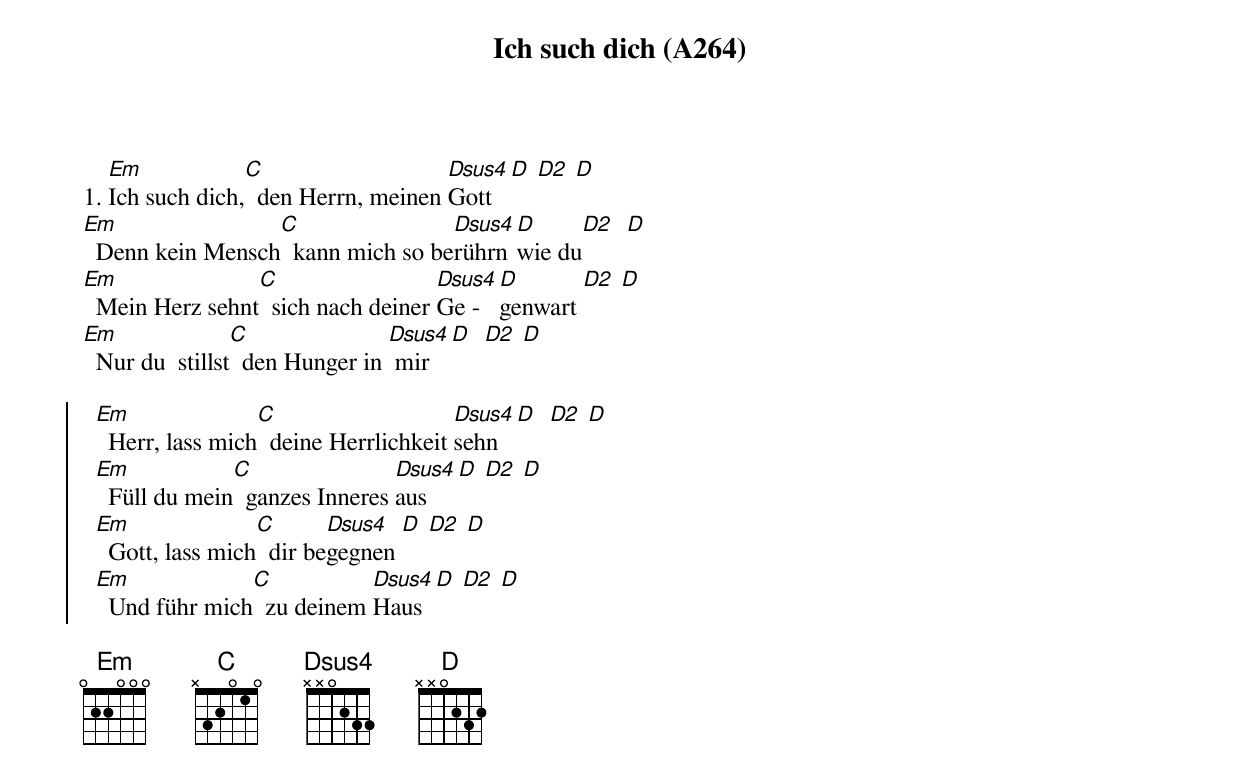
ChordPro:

{title: Ich such dich (A264)}
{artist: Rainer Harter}

1. [Em]Ich such dich,[C]  den Herrn, meinen [Dsus4]Gott [D] [D2] [D]
[Em]  Denn kein Mensch[C]  kann mich so be[Dsus4]rührn [D]wie du[D2]  [D]
[Em]  Mein Herz sehnt[C]  sich nach deiner [Dsus4]Ge - [D]genwart [D2] [D]
[Em]  Nur du  stillst[C]  den Hunger in [Dsus4] mir [D]  [D2] [D]

{soc}
  [Em]  Herr, lass mich[C]  deine Herrlichkeit [Dsus4]sehn [D]  [D2] [D]
  [Em]  Füll du mein[C]  ganzes Inneres [Dsus4]aus [D] [D2] [D]
  [Em]  Gott, lass mich[C]  dir be[Dsus4]gegnen [D] [D2] [D]
  [Em]  Und führ mich[C]  zu deinem [Dsus4]Haus [D] [D2] [D]
 {eoc}

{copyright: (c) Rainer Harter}
